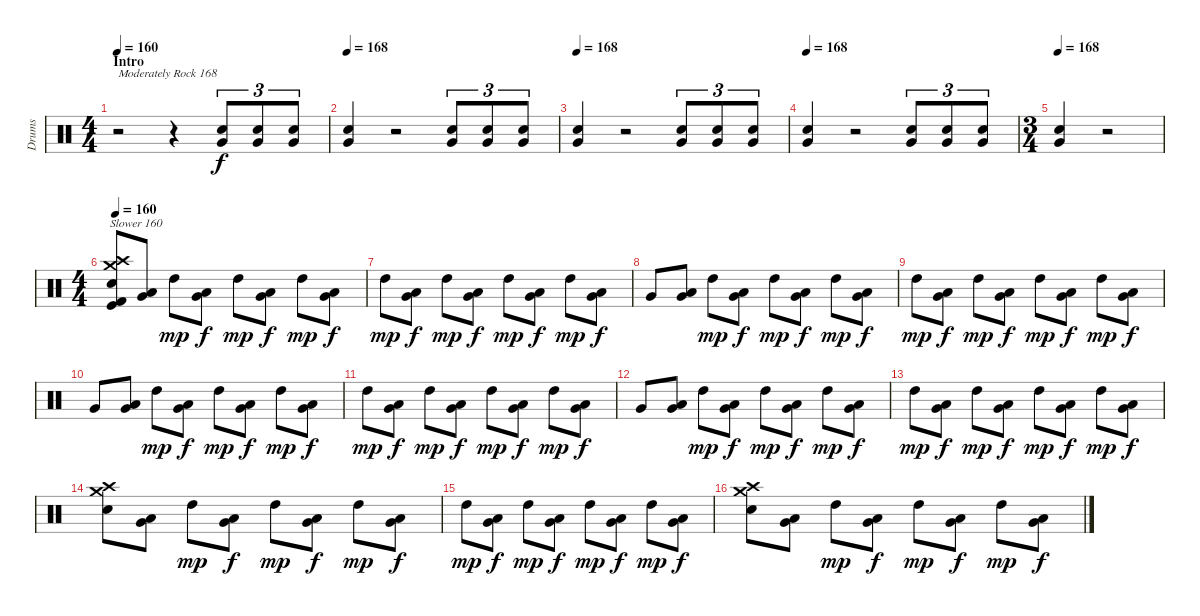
\track ("Drums" "Drums") {instrument percussion}
\staff {score}
\articulation defaults
\ts (4 4)
\section ("" "Intro")
\tempo 160
\tempo 168
\tempo 160
\clef neutral
\ks c
r.2{txt "Moderately Rock 168" dy f} r.4 ("Snare (hit) 2" "Very Low Tom (hit)").8{tu (3 2)} ("Snare (hit) 2" "Very Low Tom (hit)").8{tu (3 2)} ("Snare (hit) 2" "Very Low Tom (hit)").8{tu (3 2)} |
\tempo 168
("Snare (hit) 2" "Very Low Tom (hit)").4 r.2 ("Snare (hit) 2" "Very Low Tom (hit)").8{tu (3 2)} ("Snare (hit) 2" "Very Low Tom (hit)").8{tu (3 2)} ("Snare (hit) 2" "Very Low Tom (hit)").8{tu (3 2)} |
\tempo 168
("Snare (hit) 2" "Very Low Tom (hit)").4 r.2 ("Snare (hit) 2" "Very Low Tom (hit)").8{tu (3 2)} ("Snare (hit) 2" "Very Low Tom (hit)").8{tu (3 2)} ("Snare (hit) 2" "Very Low Tom (hit)").8{tu (3 2)} |
\tempo 168
("Snare (hit) 2" "Very Low Tom (hit)").4 r.2 ("Snare (hit) 2" "Very Low Tom (hit)").8{tu (3 2)} ("Snare (hit) 2" "Very Low Tom (hit)").8{tu (3 2)} ("Snare (hit) 2" "Very Low Tom (hit)").8{tu (3 2)} |
\ts (3 4)
\tempo 168
("Snare (hit) 2" "Very Low Tom (hit)").4 r.2 |
\ts (4 4)
\tempo 160
("Crash high (hit)" "Crash medium (hit)" "Snare (hit) 2" "Kick (hit)" "Kick (hit) 2").8{txt "Slower 160"} ("Low Tom (hit)" "Very Low Tom (hit)").8 "High Tom (hit)".8{dy mp} ("Low Tom (hit)" "Very Low Tom (hit)").8{dy f} "High Tom (hit)".8{dy mp} ("Low Tom (hit)" "Very Low Tom (hit)").8{dy f} "High Tom (hit)".8{dy mp} ("Low Tom (hit)" "Very Low Tom (hit)").8{dy f} |
"High Tom (hit)".8{dy mp} ("Low Tom (hit)" "Very Low Tom (hit)").8{dy f} "High Tom (hit)".8{dy mp} ("Low Tom (hit)" "Very Low Tom (hit)").8{dy f} "High Tom (hit)".8{dy mp} ("Low Tom (hit)" "Very Low Tom (hit)").8{dy f} "High Tom (hit)".8{dy mp} ("Low Tom (hit)" "Very Low Tom (hit)").8{dy f} |
"Very Low Tom (hit)".8 ("Low Tom (hit)" "Very Low Tom (hit)").8 "High Tom (hit)".8{dy mp} ("Low Tom (hit)" "Very Low Tom (hit)").8{dy f} "High Tom (hit)".8{dy mp} ("Low Tom (hit)" "Very Low Tom (hit)").8{dy f} "High Tom (hit)".8{dy mp} ("Low Tom (hit)" "Very Low Tom (hit)").8{dy f} |
"High Tom (hit)".8{dy mp} ("Low Tom (hit)" "Very Low Tom (hit)").8{dy f} "High Tom (hit)".8{dy mp} ("Low Tom (hit)" "Very Low Tom (hit)").8{dy f} "High Tom (hit)".8{dy mp} ("Low Tom (hit)" "Very Low Tom (hit)").8{dy f} "High Tom (hit)".8{dy mp} ("Low Tom (hit)" "Very Low Tom (hit)").8{dy f} |
"Very Low Tom (hit)".8 ("Low Tom (hit)" "Very Low Tom (hit)").8 "High Tom (hit)".8{dy mp} ("Low Tom (hit)" "Very Low Tom (hit)").8{dy f} "High Tom (hit)".8{dy mp} ("Low Tom (hit)" "Very Low Tom (hit)").8{dy f} "High Tom (hit)".8{dy mp} ("Low Tom (hit)" "Very Low Tom (hit)").8{dy f} |
"High Tom (hit)".8{dy mp} ("Low Tom (hit)" "Very Low Tom (hit)").8{dy f} "High Tom (hit)".8{dy mp} ("Low Tom (hit)" "Very Low Tom (hit)").8{dy f} "High Tom (hit)".8{dy mp} ("Low Tom (hit)" "Very Low Tom (hit)").8{dy f} "High Tom (hit)".8{dy mp} ("Low Tom (hit)" "Very Low Tom (hit)").8{dy f} |
"Very Low Tom (hit)".8 ("Low Tom (hit)" "Very Low Tom (hit)").8 "High Tom (hit)".8{dy mp} ("Low Tom (hit)" "Very Low Tom (hit)").8{dy f} "High Tom (hit)".8{dy mp} ("Low Tom (hit)" "Very Low Tom (hit)").8{dy f} "High Tom (hit)".8{dy mp} ("Low Tom (hit)" "Very Low Tom (hit)").8{dy f} |
"High Tom (hit)".8{dy mp} ("Low Tom (hit)" "Very Low Tom (hit)").8{dy f} "High Tom (hit)".8{dy mp} ("Low Tom (hit)" "Very Low Tom (hit)").8{dy f} "High Tom (hit)".8{dy mp} ("Low Tom (hit)" "Very Low Tom (hit)").8{dy f} "High Tom (hit)".8{dy mp} ("Low Tom (hit)" "Very Low Tom (hit)").8{dy f} |
("Crash high (hit)" "Crash medium (hit)" "Snare (hit) 2").8 ("Low Tom (hit)" "Very Low Tom (hit)").8 "High Tom (hit)".8{dy mp} ("Low Tom (hit)" "Very Low Tom (hit)").8{dy f} "High Tom (hit)".8{dy mp} ("Low Tom (hit)" "Very Low Tom (hit)").8{dy f} "High Tom (hit)".8{dy mp} ("Low Tom (hit)" "Very Low Tom (hit)").8{dy f} |
"High Tom (hit)".8{dy mp} ("Low Tom (hit)" "Very Low Tom (hit)").8{dy f} "High Tom (hit)".8{dy mp} ("Low Tom (hit)" "Very Low Tom (hit)").8{dy f} "High Tom (hit)".8{dy mp} ("Low Tom (hit)" "Very Low Tom (hit)").8{dy f} "High Tom (hit)".8{dy mp} ("Low Tom (hit)" "Very Low Tom (hit)").8{dy f} |
("Crash high (hit)" "Crash medium (hit)" "Snare (hit) 2").8 ("Low Tom (hit)" "Very Low Tom (hit)").8 "High Tom (hit)".8{dy mp} ("Low Tom (hit)" "Very Low Tom (hit)").8{dy f} "High Tom (hit)".8{dy mp} ("Low Tom (hit)" "Very Low Tom (hit)").8{dy f} "High Tom (hit)".8{dy mp} ("Low Tom (hit)" "Very Low Tom (hit)").8{dy f}
